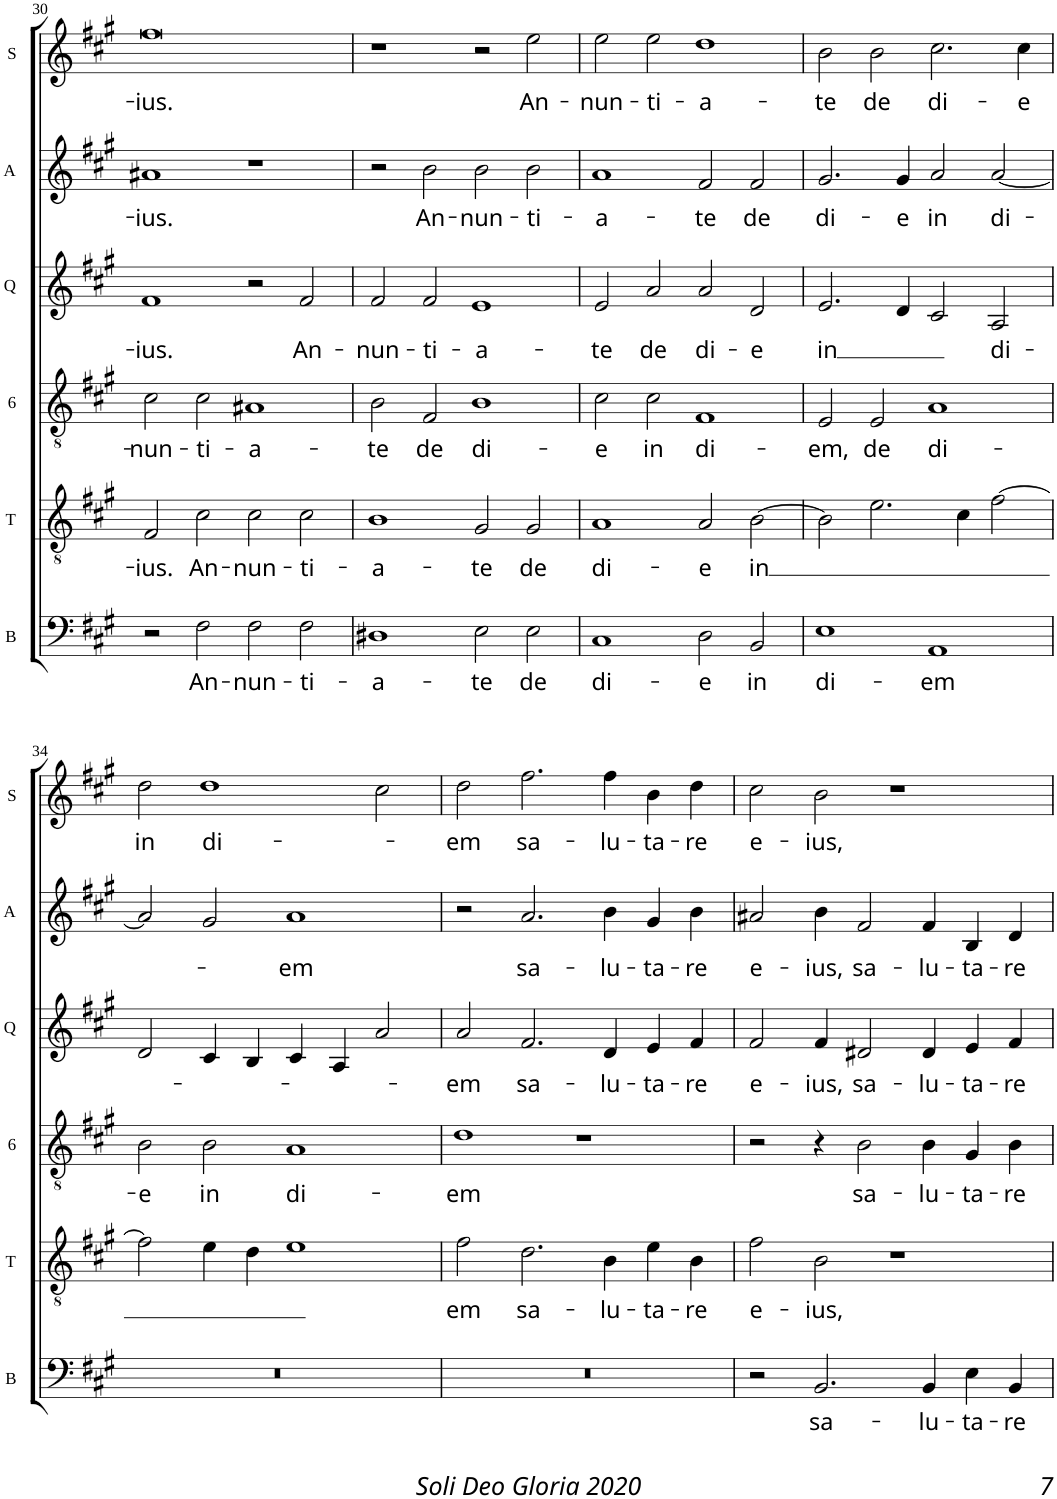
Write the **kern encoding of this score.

**kern	**text	**kern	**text	**kern	**text	**kern	**text	**kern	**text	**kern	**text
*part6	*part6	*part5	*part5	*part4	*part4	*part3	*part3	*part2	*part2	*part1	*part1
*staff6	*staff6	*staff5	*staff5	*staff4	*staff4	*staff3	*staff3	*staff2	*staff2	*staff1	*staff1
*I"Bass	*	*I"Tenor	*	*I"Sexto	*	*I"Quinto	*	*I"Alto	*	*I"Soprano	*
*I'B	*	*I'T	*	*	*	*I'Q	*	*I'A	*	*I'S	*
!!LO:PB:g=z
*clefF4	*	*clefGv2	*	*clefGv2	*	*clefG2	*	*clefG2	*	*clefG2	*
*k[f#c#g#]	*	*k[f#c#g#]	*	*k[f#c#g#]	*	*k[f#c#g#]	*	*k[f#c#g#]	*	*k[f#c#g#]	*
*A:	*	*A:	*	*A:	*	*A:	*	*A:	*	*A:	*
*M4/2	*	*M4/2	*	*M4/2	*	*M4/2	*	*M4/2	*	*M4/2	*
=30	=30	=30	=30	=30	=30	=30	=30	=30	=30	=30	=30
!	!	!	!LO:LY:b	!	!LO:LY:b	!	!LO:LY:b	!	!LO:LY:b	!	!LO:LY:b
2r	.	2F#/	-ius.	2c#\	-nun-	1f#	-ius.	1a#X	-ius.	0ff#	-ius.
!	!LO:LY:b	!	!LO:LY:b	!	!LO:LY:b	!	!	!	!	!	!
2F#\	An-	2c#\	An-	2c#\	-ti-	.	.	.	.	.	.
!	!LO:LY:b	!	!LO:LY:b	!	!LO:LY:b	!	!	!	!	!	!
2F#\	-nun-	2c#\	-nun-	1A#X	-a-	2r	.	1r	.	.	.
!	!LO:LY:b	!	!LO:LY:b	!	!	!	!LO:LY:b	!	!	!	!
2F#\	-ti-	2c#\	-ti-	.	.	2f#/	An-	.	.	.	.
=31	=31	=31	=31	=31	=31	=31	=31	=31	=31	=31	=31
!	!LO:LY:b	!	!LO:LY:b	!	!LO:LY:b	!	!LO:LY:b	!	!	!	!
1D#X	-a-	1B	-a-	2B\	-te	2f#/	-nun-	2r	.	1r	.
!	!	!	!	!	!LO:LY:b	!	!LO:LY:b	!	!LO:LY:b	!	!
.	.	.	.	2F#/	de	2f#/	-ti-	2b\	An-	.	.
!	!LO:LY:b	!	!LO:LY:b	!	!LO:LY:b	!	!LO:LY:b	!	!LO:LY:b	!	!
2E\	-te	2G#/	-te	1B	di-	1e	-a-	2b\	-nun-	2r	.
!	!LO:LY:b	!	!LO:LY:b	!	!	!	!	!	!LO:LY:b	!	!LO:LY:b
2E\	de	2G#/	de	.	.	.	.	2b\	-ti-	2ee\	An-
=32	=32	=32	=32	=32	=32	=32	=32	=32	=32	=32	=32
!	!LO:LY:b	!	!LO:LY:b	!	!LO:LY:b	!	!LO:LY:b	!	!LO:LY:b	!	!LO:LY:b
1C#	di-	1A	di-	2c#\	-e	2e/	-te	1a	-a-	2ee\	-nun-
!	!	!	!	!	!LO:LY:b	!	!LO:LY:b	!	!	!	!LO:LY:b
.	.	.	.	2c#\	in	2a/	de	.	.	2ee\	-ti-
!	!LO:LY:b	!	!LO:LY:b	!	!LO:LY:b	!	!LO:LY:b	!	!LO:LY:b	!	!LO:LY:b
2D\	-e	2A/	-e	1F#	di-	2a/	di-	2f#/	-te	1dd	-a-
!	!LO:LY:b	!	!LO:LY:b	!	!	!	!LO:LY:b	!	!LO:LY:b	!	!
2BB/	in	[2B\	in	.	.	2d/	-e	2f#/	de	.	.
=33	=33	=33	=33	=33	=33	=33	=33	=33	=33	=33	=33
!	!LO:LY:b	!	!	!	!LO:LY:b	!	!LO:LY:b	!	!LO:LY:b	!	!LO:LY:b
1E	di-	2B\]	.	2E/	-em,	2.e/	in	2.g#/	di-	2b\	-te
!	!	!	!	!	!LO:LY:b	!	!	!	!	!	!LO:LY:b
.	.	2.e\	.	2E/	de	.	.	.	.	2b\	de
!	!	!	!	!	!	!	!	!	!LO:LY:b	!	!
.	.	.	.	.	.	4d/	.	4g#/	-e	.	.
!	!LO:LY:b	!	!	!	!LO:LY:b	!	!	!	!LO:LY:b	!	!LO:LY:b
1AA	-em	.	.	1A	di-	2c#/	.	2a/	in	2.cc#\	di-
.	.	4c#\	.	.	.	.	.	.	.	.	.
!	!	!	!	!	!	!	!LO:LY:b	!	!LO:LY:b	!	!
.	.	[2f#\	.	.	.	2A/	di-	[2a/	di-	.	.
!	!	!	!	!	!	!	!	!	!	!	!LO:LY:b
.	.	.	.	.	.	.	.	.	.	4cc#\	-e
!!LO:LB:g=z
=34	=34	=34	=34	=34	=34	=34	=34	=34	=34	=34	=34
!	!	!	!	!	!LO:LY:b	!	!	!	!	!	!LO:LY:b
0r	.	2f#\]	.	2B\	-e	2d/	.	2a/]	.	2dd\	in
!	!	!	!	!	!LO:LY:b	!	!	!	!	!	!LO:LY:b
.	.	4e\	.	2B\	in	4c#/	.	2g#/	.	1dd	di-
.	.	4d\	.	.	.	4B/	.	.	.	.	.
!	!	!	!	!	!LO:LY:b	!	!	!	!LO:LY:b	!	!
.	.	1e	.	1A	di-	4c#/	.	1a	-em	.	.
.	.	.	.	.	.	4A/	.	.	.	.	.
.	.	.	.	.	.	2a/	.	.	.	2cc#\	.
=35	=35	=35	=35	=35	=35	=35	=35	=35	=35	=35	=35
!	!	!	!LO:LY:b	!	!LO:LY:b	!	!LO:LY:b	!	!	!	!LO:LY:b
0r	.	2f#\	em	1d	-em	2a/	-em	2r	.	2dd\	-em
!	!	!	!LO:LY:b	!	!	!	!LO:LY:b	!	!LO:LY:b	!	!LO:LY:b
.	.	2.d\	sa-	.	.	2.f#/	sa-	2.a/	sa-	2.ff#\	sa-
.	.	.	.	1r	.	.	.	.	.	.	.
!	!	!	!LO:LY:b	!	!	!	!LO:LY:b	!	!LO:LY:b	!	!LO:LY:b
.	.	4B\	-lu-	.	.	4d/	-lu-	4b\	-lu-	4ff#\	-lu-
!	!	!	!LO:LY:b	!	!	!	!LO:LY:b	!	!LO:LY:b	!	!LO:LY:b
.	.	4e\	-ta-	.	.	4e/	-ta-	4g#/	-ta-	4b\	-ta-
!	!	!	!LO:LY:b	!	!	!	!LO:LY:b	!	!LO:LY:b	!	!LO:LY:b
.	.	4B\	-re	.	.	4f#/	-re	4b\	-re	4dd\	-re
=36	=36	=36	=36	=36	=36	=36	=36	=36	=36	=36	=36
!	!	!	!LO:LY:b	!	!	!	!LO:LY:b	!	!LO:LY:b	!	!LO:LY:b
2r	.	2f#\	e-	2r	.	2f#/	e-	2a#X/	e-	2cc#\	e-
!	!LO:LY:b	!	!LO:LY:b	!	!	!	!LO:LY:b	!	!LO:LY:b	!	!LO:LY:b
2.BB/	sa-	2B\	-ius,	4r	.	4f#/	-ius,	4b\	-ius,	2b\	-ius,
!	!	!	!	!	!LO:LY:b	!	!LO:LY:b	!	!LO:LY:b	!	!
.	.	.	.	2B\	sa-	2d#X/	sa-	2f#/	sa-	.	.
.	.	1r	.	.	.	.	.	.	.	1r	.
!	!LO:LY:b	!	!	!	!LO:LY:b	!	!LO:LY:b	!	!LO:LY:b	!	!
4BB/	-lu-	.	.	4B\	-lu-	4d#/	-lu-	4f#/	-lu-	.	.
!	!LO:LY:b	!	!	!	!LO:LY:b	!	!LO:LY:b	!	!LO:LY:b	!	!
4E\	-ta-	.	.	4G#/	-ta-	4e/	-ta-	4B/	-ta-	.	.
!	!LO:LY:b	!	!	!	!LO:LY:b	!	!LO:LY:b	!	!LO:LY:b	!	!
4BB/	-re	.	.	4B\	-re	4f#/	-re	4d/	-re	.	.
=	=	=	=	=	=	=	=	=	=	=	=
*-	*-	*-	*-	*-	*-	*-	*-	*-	*-	*-	*-
